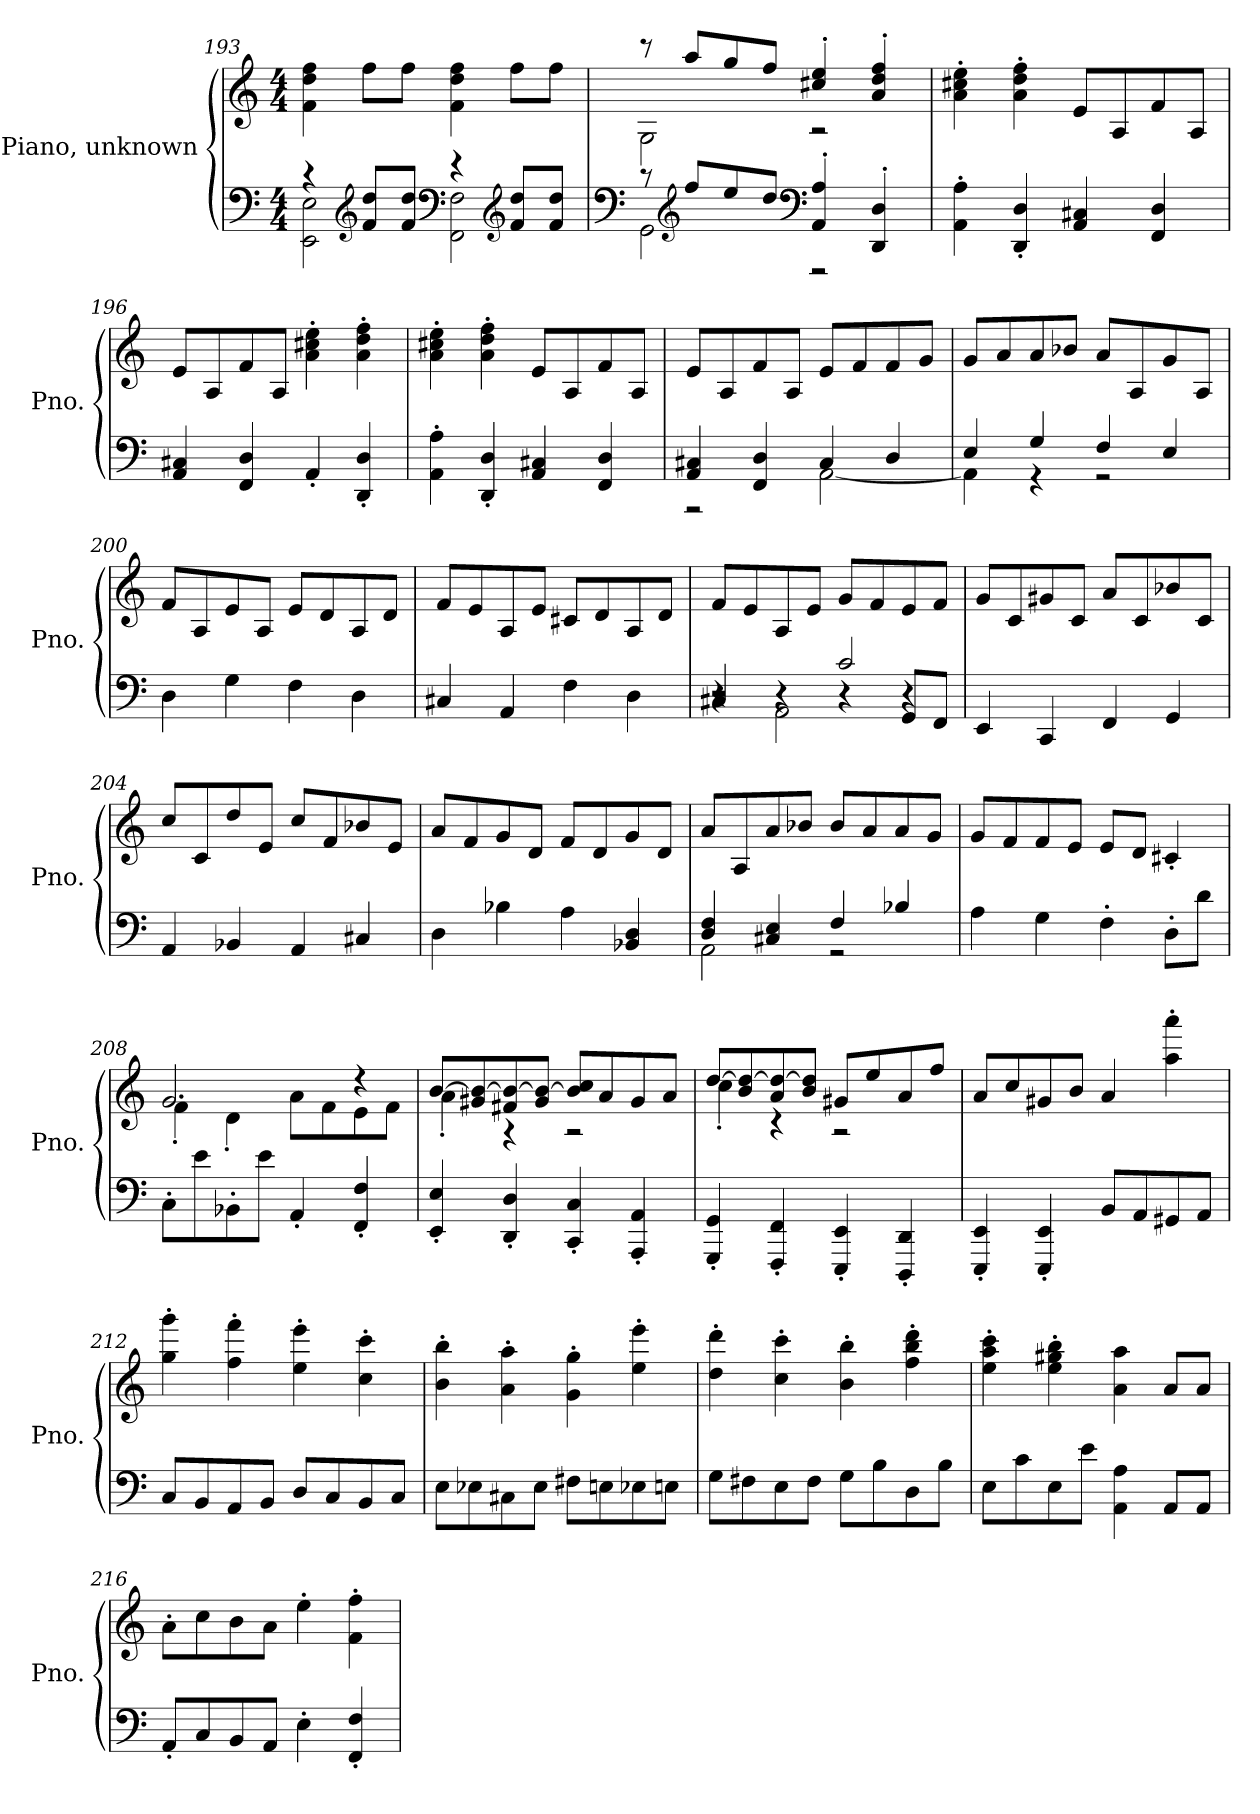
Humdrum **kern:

**kern	**kern
*part1	*part1
*staff2	*staff1
*I"Piano, unknown	*
*I'Pno.	*
!!LO:LB:g=z
*clefF4	*clefG2
*k[]	*k[]
*M4/4	*M4/4
=193	=193
*^	*
4r	2EE\ 2E\	4f\ 4dd\ 4ff\
*clefG2	*	*
8f/ 8dd/L	.	8ff\L
8f/ 8dd/J	.	8ff\J
*clefF4	*	*
4r	2FF\ 2F\	4f\ 4dd\ 4ff\
*clefG2	*	*
8f/ 8dd/L	.	8ff\L
8f/ 8dd/J	.	8ff\J
=194	=194	=194
*clefF4	*	*
*	*	*^
8r	2GG\	8r	2G\
*clefG2	*	*	*
8ff/L	.	8aa/L	.
8ee/	.	8gg/	.
8dd/J	.	8ff/J	.
*clefF4	*	*	*
4AA/' 4A/'	2r	4cc#X/' 4ee/'	2r
4DD/' 4D/'	.	4a/' 4dd/' 4ff/'	.
*v	*v	*	*
*	*v	*v
=195	=195
4AA\' 4A\'	4a\' 4cc#X\' 4ee\'
4DD/' 4D/'	4a\' 4dd\' 4ff\'
4AA/ 4C#X/	8e/L
.	8A/
4FF/ 4D/	8f/
.	8A/J
=196	=196
4AA/ 4C#X/	8e/L
.	8A/
4FF/ 4D/	8f/
.	8A/J
4AA'/	4a\' 4cc#X\' 4ee\'
4DD/' 4D/'	4a\' 4dd\' 4ff\'
=197	=197
4AA\' 4A\'	4a\' 4cc#X\' 4ee\'
4DD/' 4D/'	4a\' 4dd\' 4ff\'
4AA/ 4C#X/	8e/L
.	8A/
4FF/ 4D/	8f/
.	8A/J
!!LO:LB:g=z
=198	=198
*^	*
4AA/ 4C#X/	2r	8e/L
.	.	8A/
4FF/ 4D/	.	8f/
.	.	8A/J
4C#/	[2AA\	8e/L
.	.	8f/
4D/	.	8f/
.	.	8g/J
=199	=199	=199
4E/	4AA\]	8g/L
.	.	8a/
4G/	4r	8a/
.	.	8b-X/J
4F/	2r	8a/L
.	.	8A/
4E/	.	8g/
.	.	8A/J
*v	*v	*
=200	=200
4D\	8f/L
.	8A/
4G\	8e/
.	8A/J
4F\	8e/L
.	8d/
4D\	8A/
.	8d/J
=201	=201
4C#X/	8f/L
.	8e/
4AA/	8A/
.	8e/J
4F\	8c#X/L
.	8d/
4D\	8A/
.	8d/J
=202	=202
*^	*
*	*^	*
2r	4r	4C#X/	8f/L
.	.	.	8e/
.	2AA\	4r	8A/
.	.	.	8e/J
2c/	.	4r	8g/L
.	.	.	8f/
.	4r	8GG/L	8e/
.	.	8FF/J	8f/J
*v	*v	*v	*
!!LO:LB:g=z
=203	=203
4EE/	8g/L
.	8c/
4CC/	8g#X/
.	8c/J
4FF/	8a/L
.	8c/
4GG/	8b-X/
.	8c/J
=204	=204
4AA/	8cc/L
.	8c/
4BB-X/	8dd/
.	8e/J
4AA/	8cc/L
.	8f/
4C#X/	8b-X/
.	8e/J
=205	=205
4D\	8a/L
.	8f/
4B-X\	8g/
.	8d/J
4A\	8f/L
.	8d/
4BB-X/ 4D/	8g/
.	8d/J
=206	=206
*^	*
4D/ 4F/	2AA\	8a/L
.	.	8A/
4C#X/ 4E/	.	8a/
.	.	8b-X/J
4F/	2r	8b-/L
.	.	8a/
4B-X/	.	8a/
.	.	8g/J
*v	*v	*
=207	=207
4A\	8g/L
.	8f/
4G\	8f/
.	8e/J
4F'\	8e/L
.	8d/J
8D'\L	4c#X'/
8d\J	.
!!LO:LB:g=z
=208	=208
*	*^
8C'\L	2.g/	4f'\
8e\	.	.
8BB-X'\	.	4d'\
8e\J	.	.
4AA'/	.	8a\L
.	.	8f\
4FF/' 4F/'	4r	8e\
.	.	8f\J
=209	=209	=209
4EE/' 4E/'	[8b/L	4a'\
.	8g#X/ 8b/_	.
4DD/' 4D/'	8f#X/ 8b/_	4r
.	8g#/ 8b/_J	.
4CC/' 4C/'	8b/] 8cc/L	2r
.	8a/	.
4AAA/' 4AA/'	8g#/	.
.	8a/J	.
=210	=210	=210
4GGG/' 4GG/'	[8dd/L	4cc'\
.	8b/ 8dd/_	.
4FFF/' 4FF/'	8a/ 8dd/_	4r
.	8b/ 8dd/]J	.
4EEE/' 4EE/'	8g#X/L	2r
.	8ee/	.
4DDD/' 4DD/'	8a/	.
.	8ff/J	.
*	*v	*v
=211	=211
4EEE/' 4EE/'	8a/L
.	8cc/
4EEE/' 4EE/'	8g#X/
.	8b/J
8BB/L	4a/
8AA/	.
8GG#X/	4aa\' 4aaa\'
8AA/J	.
!!LO:PB:g=z
=212	=212
8C/L	4gg\' 4ggg\'
8BB/	.
8AA/	4ff\' 4fff\'
8BB/J	.
8D/L	4ee\' 4eee\'
8C/	.
8BB/	4cc\' 4ccc\'
8C/J	.
=213	=213
8E\L	4b\' 4bb\'
8E-X\	.
8C#X\	4a\' 4aa\'
8E-\J	.
8F#X\L	4g\' 4gg\'
8En\	.
8E-X\	4ee\' 4eee\'
8En\J	.
=214	=214
8G\L	4dd\' 4ddd\'
8F#X\	.
8E\	4cc\' 4ccc\'
8F#\J	.
8G\L	4b\' 4bb\'
8B\	.
8D\	4ff\' 4bb\' 4ddd\'
8B\J	.
=215	=215
8E\L	4ee\' 4aa\' 4ccc\'
8c\	.
8E\	4ee\' 4gg#X\' 4bb\'
8e\J	.
4AA\ 4A\	4a\ 4aa\
8AA/L	8a/L
8AA/J	8a/J
=216	=216
8AA'/L	8a'\L
8C/	8cc\
8BB/	8b\
8AA/J	8a\J
4E'\	4ee'\
4FF/' 4F/'	4f\' 4ff\'
=	=
*-	*-
